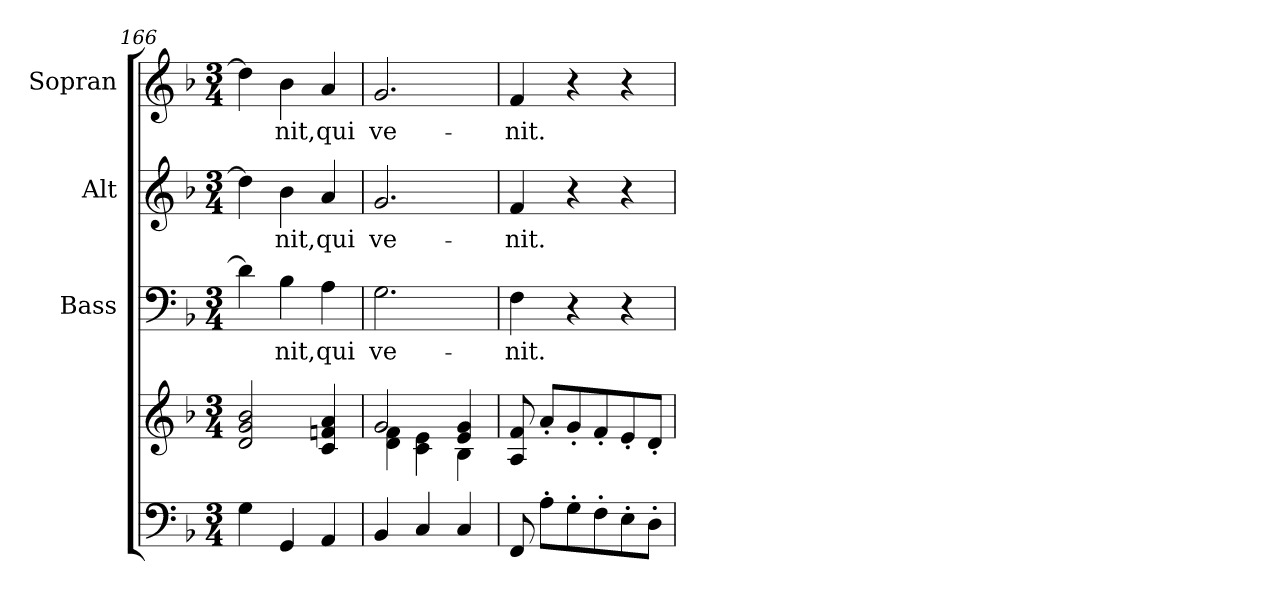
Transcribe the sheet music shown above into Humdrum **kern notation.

**kern	**kern	**kern	**text	**kern	**text	**kern	**text
*part4	*part4	*part3	*part3	*part2	*part2	*part1	*part1
*staff5	*staff4	*staff3	*staff3	*staff2	*staff2	*staff1	*staff1
*	*	*I"Bass	*	*I"Alt	*	*I"Sopran	*
*	*	*I'B.	*	*I'A.	*	*I'S.	*
*clefF4	*clefG2	*clefF4	*	*clefG2	*	*clefG2	*
*k[b-]	*k[b-]	*k[b-]	*	*k[b-]	*	*k[b-]	*
*F:	*F:	*F:	*	*F:	*	*F:	*
*M3/4	*M3/4	*M3/4	*	*M3/4	*	*M3/4	*
=166	=166	=166	=166	=166	=166	=166	=166
4G\	2d/ 2g/ 2b-/	4d\]	.	4dd\]	.	4dd\]	.
!	!	!	!LO:LY:b	!	!LO:LY:b	!	!LO:LY:b
4GG/	.	4B-\	-nit,	4b-\	-nit,	4b-\	-nit,
!	!	!	!LO:LY:b	!	!LO:LY:b	!	!LO:LY:b
4AA/	4c/ 4fn/ 4a/	4A\	qui	4a/	qui	4a/	qui
=167	=167	=167	=167	=167	=167	=167	=167
*	*^	*	*	*	*	*	*
!	!	!	!	!LO:LY:b	!	!LO:LY:b	!	!LO:LY:b
4BB-/	2g/	4d\ 4f\	2.G\	ve-	2.g/	ve-	2.g/	ve-
4C/	.	4c\ 4e\	.	.	.	.	.	.
4C/	4e/ 4g/	4B-\	.	.	.	.	.	.
=168	=168	=168	=168	=168	=168	=168	=168	=168
!	!	!	!	!LO:LY:b	!	!LO:LY:b	!	!LO:LY:b
*	*v	*v	*	*	*	*	*	*
8FF/	8A/ 8f/	4F\	-nit.	4f/	-nit.	4f/	-nit.
8A'>\L	8a'</L	.	.	.	.	.	.
8G'>\	8g'</	4r	.	4r	.	4r	.
8F'>\	8f'</	.	.	.	.	.	.
8E'>\	8e'</	4r	.	4r	.	4r	.
8D'>\J	8d'</J	.	.	.	.	.	.
=	=	=	=	=	=	=	=
*-	*-	*-	*-	*-	*-	*-	*-
